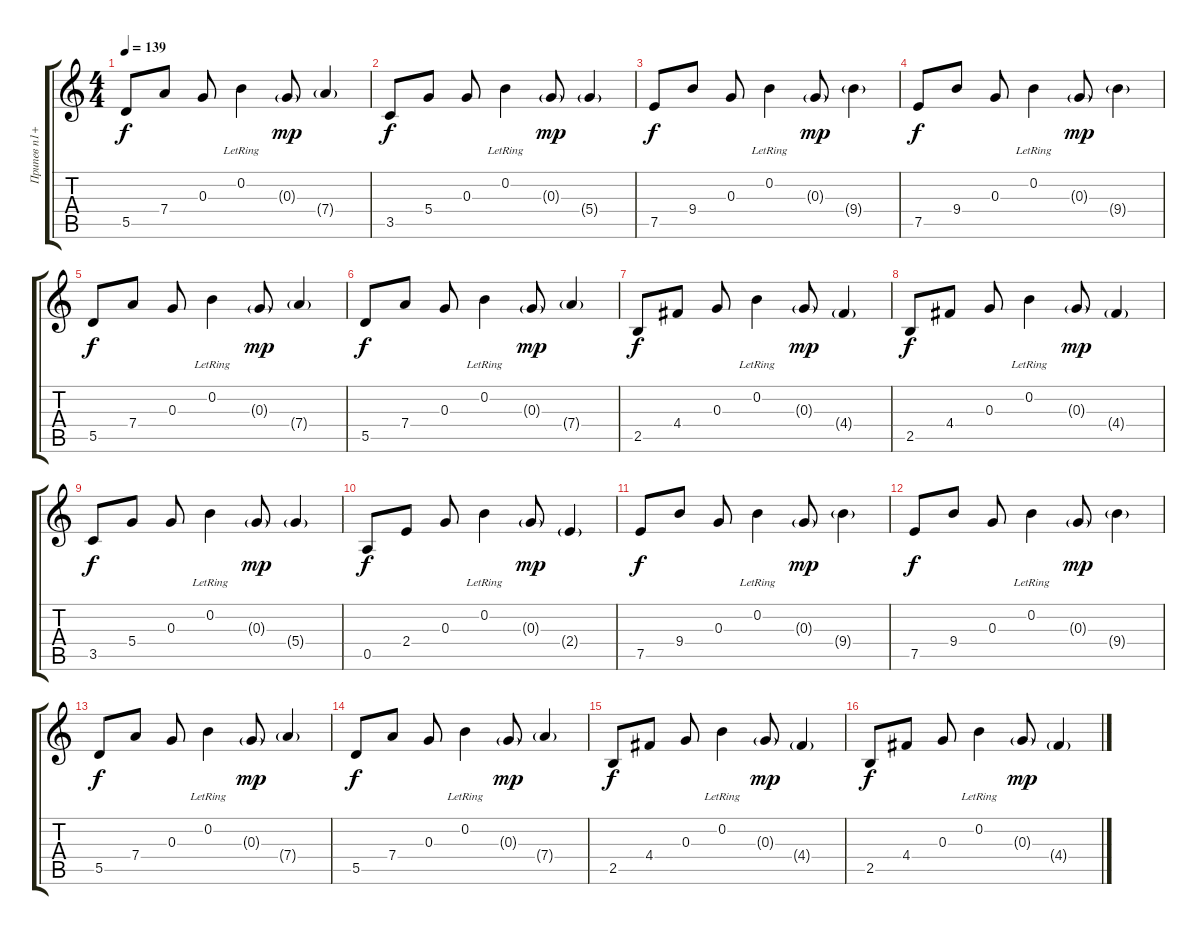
\track ("Припев п1+фон" "Припев п1+") {instrument acousticguitarsteel}
\staff {score tabs}
\tuning (E4 B3 G3 D3 A2 E2) {hide}
\ts (4 4)
\tempo 139
\clef g2
\ks c
5.5.8{dy f} 7.4.8 0.3.8 0.2{lr}.4 0.3{g}.8{dy mp} 7.4{g}.4 |
3.5.8{dy f} 5.4.8 0.3.8 0.2{lr}.4 0.3{g}.8{dy mp} 5.4{g}.4 |
7.5.8{dy f} 9.4.8 0.3.8 0.2{lr}.4 0.3{g}.8{dy mp} 9.4{g}.4 |
7.5.8{dy f} 9.4.8 0.3.8 0.2{lr}.4 0.3{g}.8{dy mp} 9.4{g}.4 |
5.5.8{dy f} 7.4.8 0.3.8 0.2{lr}.4 0.3{g}.8{dy mp} 7.4{g}.4 |
5.5.8{dy f} 7.4.8 0.3.8 0.2{lr}.4 0.3{g}.8{dy mp} 7.4{g}.4 |
2.5.8{dy f} 4.4.8 0.3.8 0.2{lr}.4 0.3{g}.8{dy mp} 4.4{g}.4 |
2.5.8{dy f} 4.4.8 0.3.8 0.2{lr}.4 0.3{g}.8{dy mp} 4.4{g}.4 |
3.5.8{dy f} 5.4.8 0.3.8 0.2{lr}.4 0.3{g}.8{dy mp} 5.4{g}.4 |
0.5.8{dy f} 2.4.8 0.3.8 0.2{lr}.4 0.3{g}.8{dy mp} 2.4{g}.4 |
7.5.8{dy f} 9.4.8 0.3.8 0.2{lr}.4 0.3{g}.8{dy mp} 9.4{g}.4 |
7.5.8{dy f} 9.4.8 0.3.8 0.2{lr}.4 0.3{g}.8{dy mp} 9.4{g}.4 |
5.5.8{dy f} 7.4.8 0.3.8 0.2{lr}.4 0.3{g}.8{dy mp} 7.4{g}.4 |
5.5.8{dy f} 7.4.8 0.3.8 0.2{lr}.4 0.3{g}.8{dy mp} 7.4{g}.4 |
2.5.8{dy f} 4.4.8 0.3.8 0.2{lr}.4 0.3{g}.8{dy mp} 4.4{g}.4 |
2.5.8{dy f} 4.4.8 0.3.8 0.2{lr}.4 0.3{g}.8{dy mp} 4.4{g}.4
